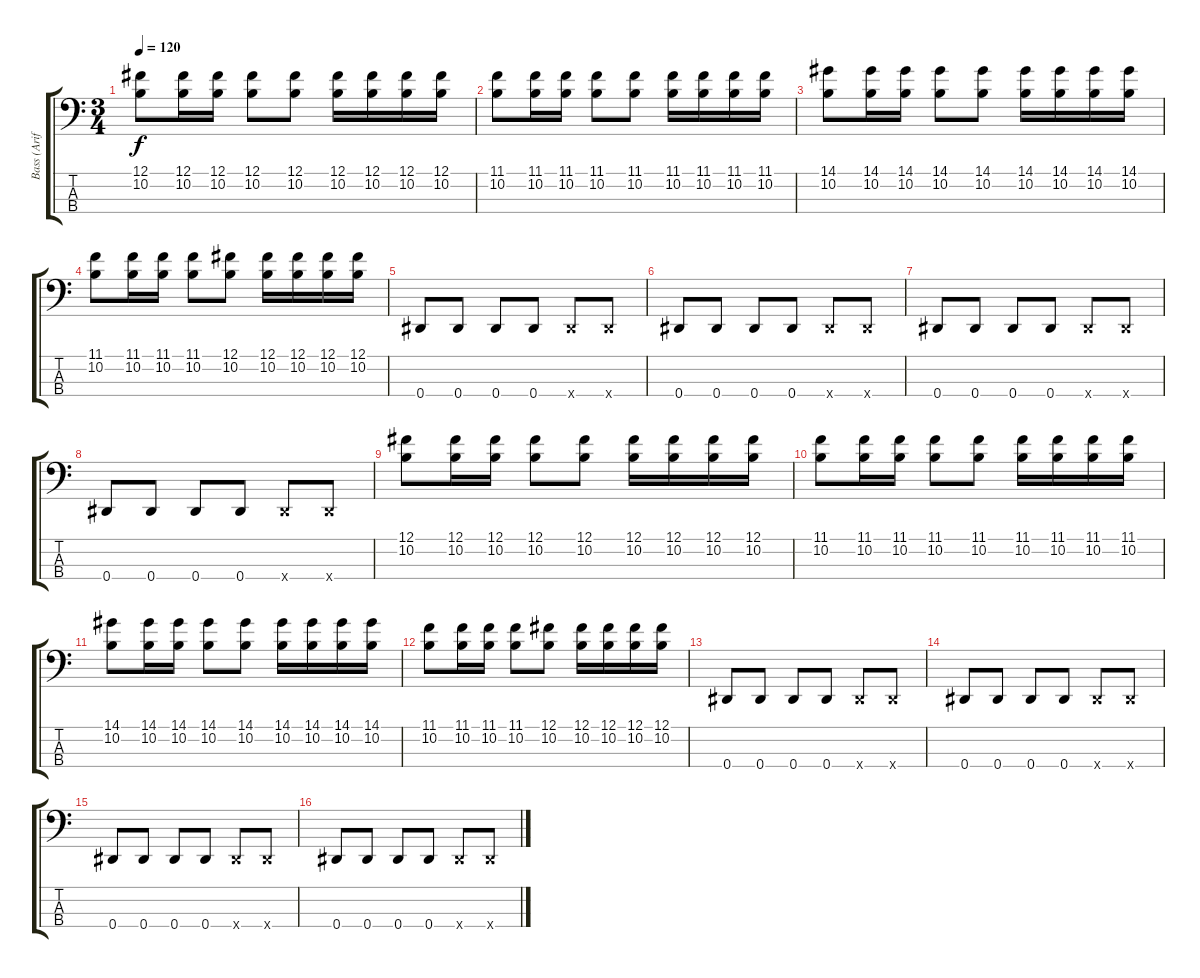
\track ("Bass (Arif)" "Bass (Arif") {instrument acousticguitarnylon}
\staff {score tabs}
\tuning (Gb2 Db2 Ab1 Eb1) {hide}
\ts (3 4)
\tempo 120
\clef f4
\ks c
(12.1 10.2).8{dy f} (12.1 10.2).16 (12.1 10.2).16 (12.1 10.2).8 (12.1 10.2).8 (12.1 10.2).16 (12.1 10.2).16 (12.1 10.2).16 (12.1 10.2).16 |
(11.1 10.2).8 (11.1 10.2).16 (11.1 10.2).16 (11.1 10.2).8 (11.1 10.2).8 (11.1 10.2).16 (11.1 10.2).16 (11.1 10.2).16 (11.1 10.2).16 |
(14.1 10.2).8 (14.1 10.2).16 (14.1 10.2).16 (14.1 10.2).8 (14.1 10.2).8 (14.1 10.2).16 (14.1 10.2).16 (14.1 10.2).16 (14.1 10.2).16 |
(11.1 10.2).8 (11.1 10.2).16 (11.1 10.2).16 (11.1 10.2).8 (12.1 10.2).8 (12.1 10.2).16 (12.1 10.2).16 (12.1 10.2).16 (12.1 10.2).16 |
0.4.8 0.4.8 0.4.8 0.4.8 0.4{x}.8 0.4{x}.8 |
0.4.8 0.4.8 0.4.8 0.4.8 0.4{x}.8 0.4{x}.8 |
0.4.8 0.4.8 0.4.8 0.4.8 0.4{x}.8 0.4{x}.8 |
0.4.8 0.4.8 0.4.8 0.4.8 0.4{x}.8 0.4{x}.8 |
(12.1 10.2).8 (12.1 10.2).16 (12.1 10.2).16 (12.1 10.2).8 (12.1 10.2).8 (12.1 10.2).16 (12.1 10.2).16 (12.1 10.2).16 (12.1 10.2).16 |
(11.1 10.2).8 (11.1 10.2).16 (11.1 10.2).16 (11.1 10.2).8 (11.1 10.2).8 (11.1 10.2).16 (11.1 10.2).16 (11.1 10.2).16 (11.1 10.2).16 |
(14.1 10.2).8 (14.1 10.2).16 (14.1 10.2).16 (14.1 10.2).8 (14.1 10.2).8 (14.1 10.2).16 (14.1 10.2).16 (14.1 10.2).16 (14.1 10.2).16 |
(11.1 10.2).8 (11.1 10.2).16 (11.1 10.2).16 (11.1 10.2).8 (12.1 10.2).8 (12.1 10.2).16 (12.1 10.2).16 (12.1 10.2).16 (12.1 10.2).16 |
0.4.8 0.4.8 0.4.8 0.4.8 0.4{x}.8 0.4{x}.8 |
0.4.8 0.4.8 0.4.8 0.4.8 0.4{x}.8 0.4{x}.8 |
0.4.8 0.4.8 0.4.8 0.4.8 0.4{x}.8 0.4{x}.8 |
0.4.8 0.4.8 0.4.8 0.4.8 0.4{x}.8 0.4{x}.8
